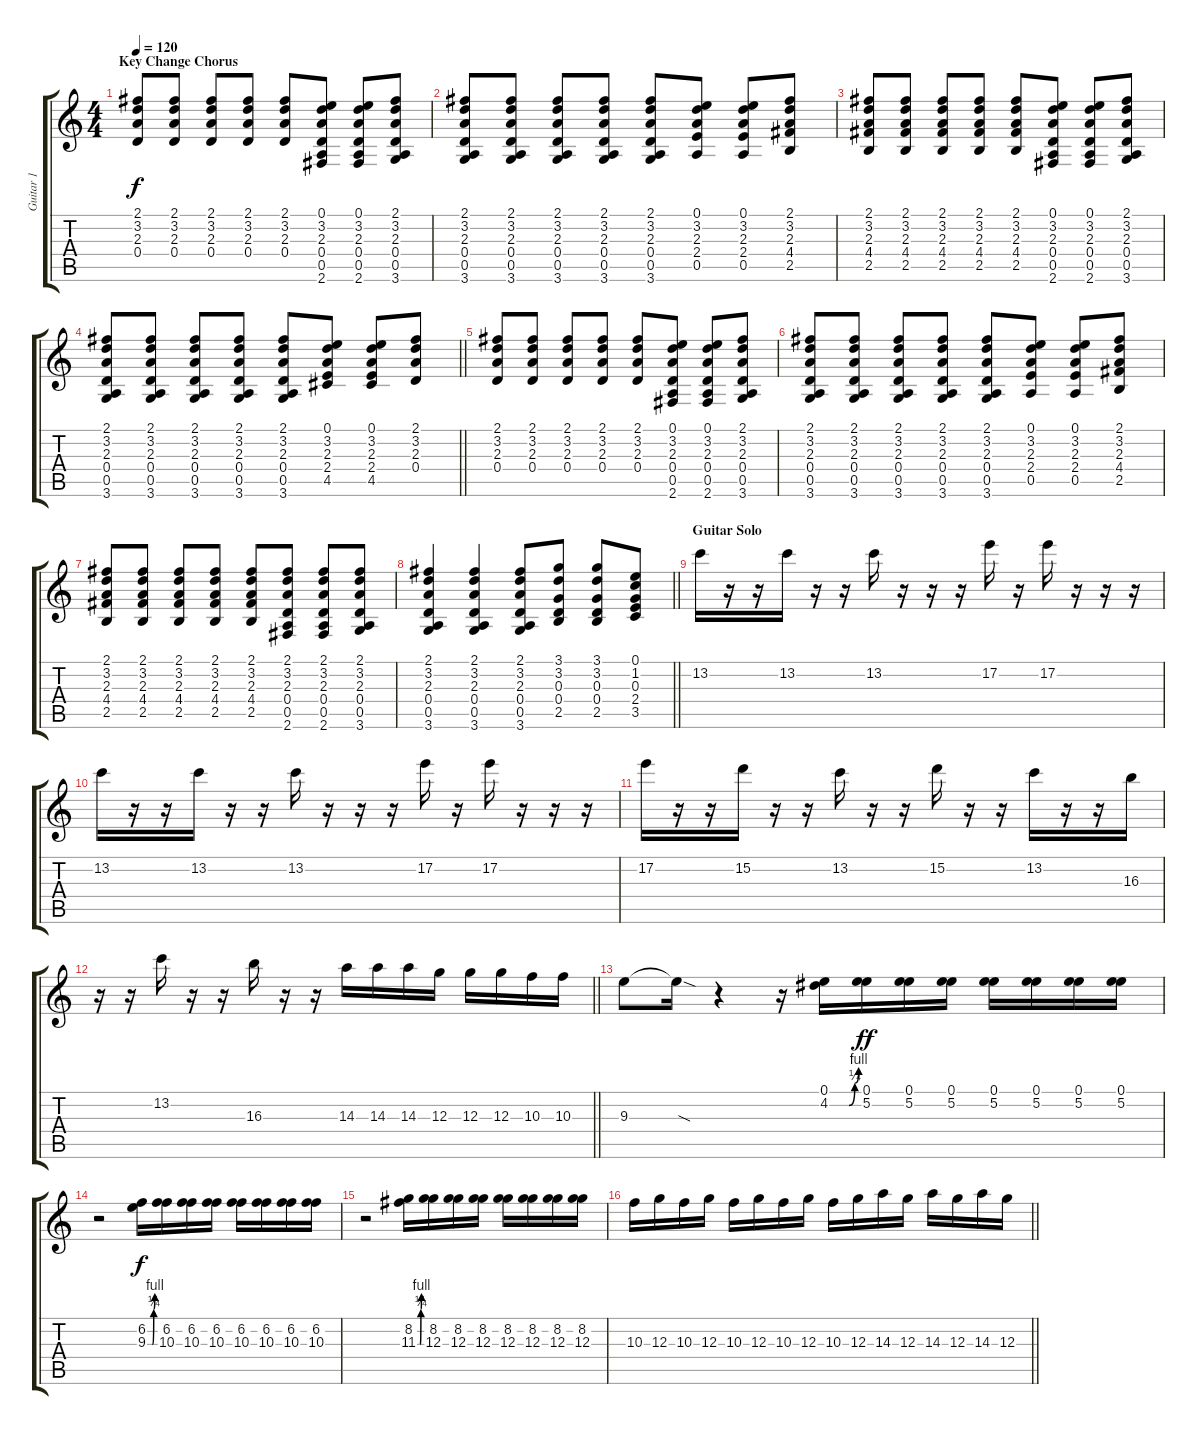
\track ("Guitar 1" "Guitar 1") {instrument distortionguitar}
\staff {score tabs}
\tuning (E4 B3 G3 D3 A2 E2) {hide}
\ts (4 4)
\section ("" "Key Change Chorus")
\tempo 120
\clef g2
\ks c
(2.1 3.2 2.3 0.4).8{dy f} (2.1 3.2 2.3 0.4).8 (2.1 3.2 2.3 0.4).8 (2.1 3.2 2.3 0.4).8 (2.1 3.2 2.3 0.4).8 (0.1 3.2 2.3 0.4 0.5 2.6).8 (0.1 3.2 2.3 0.4 0.5 2.6).8 (2.1 3.2 2.3 0.4 0.5 3.6).8 |
(2.1 3.2 2.3 0.4 0.5 3.6).8 (2.1 3.2 2.3 0.4 0.5 3.6).8 (2.1 3.2 2.3 0.4 0.5 3.6).8 (2.1 3.2 2.3 0.4 0.5 3.6).8 (2.1 3.2 2.3 0.4 0.5 3.6).8 (0.1 3.2 2.3 2.4 0.5).8 (0.1 3.2 2.3 2.4 0.5).8 (2.1 3.2 2.3 4.4 2.5).8 |
(2.1 3.2 2.3 4.4 2.5).8 (2.1 3.2 2.3 4.4 2.5).8 (2.1 3.2 2.3 4.4 2.5).8 (2.1 3.2 2.3 4.4 2.5).8 (2.1 3.2 2.3 4.4 2.5).8 (0.1 3.2 2.3 0.4 0.5 2.6).8 (0.1 3.2 2.3 0.4 0.5 2.6).8 (2.1 3.2 2.3 0.4 0.5 3.6).8 |
\barLineRight lightlight
(2.1 3.2 2.3 0.4 0.5 3.6).8 (2.1 3.2 2.3 0.4 0.5 3.6).8 (2.1 3.2 2.3 0.4 0.5 3.6).8 (2.1 3.2 2.3 0.4 0.5 3.6).8 (2.1 3.2 2.3 0.4 0.5 3.6).8 (0.1 3.2 2.3 2.4 4.5).8 (0.1 3.2 2.3 2.4 4.5).8 (2.1 3.2 2.3 0.4).8 |
(2.1 3.2 2.3 0.4).8 (2.1 3.2 2.3 0.4).8 (2.1 3.2 2.3 0.4).8 (2.1 3.2 2.3 0.4).8 (2.1 3.2 2.3 0.4).8 (0.1 3.2 2.3 0.4 0.5 2.6).8 (0.1 3.2 2.3 0.4 0.5 2.6).8 (2.1 3.2 2.3 0.4 0.5 3.6).8 |
(2.1 3.2 2.3 0.4 0.5 3.6).8 (2.1 3.2 2.3 0.4 0.5 3.6).8 (2.1 3.2 2.3 0.4 0.5 3.6).8 (2.1 3.2 2.3 0.4 0.5 3.6).8 (2.1 3.2 2.3 0.4 0.5 3.6).8 (0.1 3.2 2.3 2.4 0.5).8 (0.1 3.2 2.3 2.4 0.5).8 (2.1 3.2 2.3 4.4 2.5).8 |
(2.1 3.2 2.3 4.4 2.5).8 (2.1 3.2 2.3 4.4 2.5).8 (2.1 3.2 2.3 4.4 2.5).8 (2.1 3.2 2.3 4.4 2.5).8 (2.1 3.2 2.3 4.4 2.5).8 (2.1 3.2 2.3 0.4 0.5 2.6).8 (2.1 3.2 2.3 0.4 0.5 2.6).8 (2.1 3.2 2.3 0.4 0.5 3.6).8 |
\barLineRight lightlight
(2.1 3.2 2.3 0.4 0.5 3.6).4 (2.1 3.2 2.3 0.4 0.5 3.6).4 (2.1 3.2 2.3 0.4 0.5 3.6).8 (3.1 3.2 0.3 0.4 2.5).8 (3.1 3.2 0.3 0.4 2.5).8 (0.1 1.2 0.3 2.4 3.5).8 |
\section ("" "Guitar Solo")
13.2.16 r.16 r.16 13.2.16 r.16 r.16 13.2.16 r.16 r.16 r.16 17.2.16 r.16 17.2.16 r.16 r.16 r.16 |
13.2.16 r.16 r.16 13.2.16 r.16 r.16 13.2.16 r.16 r.16 r.16 17.2.16 r.16 17.2.16 r.16 r.16 r.16 |
17.2.16 r.16 r.16 15.2.16 r.16 r.16 13.2.16 r.16 r.16 15.2.16 r.16 r.16 13.2.16 r.16 r.16 16.3.16 |
\barLineRight lightlight
r.16 r.16 13.2.16 r.16 r.16 16.3.16 r.16 r.16 14.3.16 14.3.16 14.3.16 12.3.16 12.3.16 12.3.16 10.3.16 10.3.16 |
9.3.8 9.3{sod t}.16 r.4 r.16 (0.1 4.2{be (custom 0 0 40 0 52 1 60 4)}).16 (0.1 5.2).16{dy ff} (0.1 5.2).16 (0.1 5.2).16 (0.1 5.2).16 (0.1 5.2).16 (0.1 5.2).16 (0.1 5.2).16 |
r.2 (6.2 9.3{be (custom 0 0 40 0 51 1 60 4)}).16{dy f} (6.2 10.3).16 (6.2 10.3).16 (6.2 10.3).16 (6.2 10.3).16 (6.2 10.3).16 (6.2 10.3).16 (6.2 10.3).16 |
r.2 (8.2 11.3{be (custom 0 0 40 0 51 1 60 4)}).16 (8.2 12.3).16 (8.2 12.3).16 (8.2 12.3).16 (8.2 12.3).16 (8.2 12.3).16 (8.2 12.3).16 (8.2 12.3).16 |
\barLineRight lightlight
10.3.16 12.3.16 10.3.16 12.3.16 10.3.16 12.3.16 10.3.16 12.3.16 10.3.16 12.3.16 14.3.16 12.3.16 14.3.16 12.3.16 14.3.16 12.3.16
